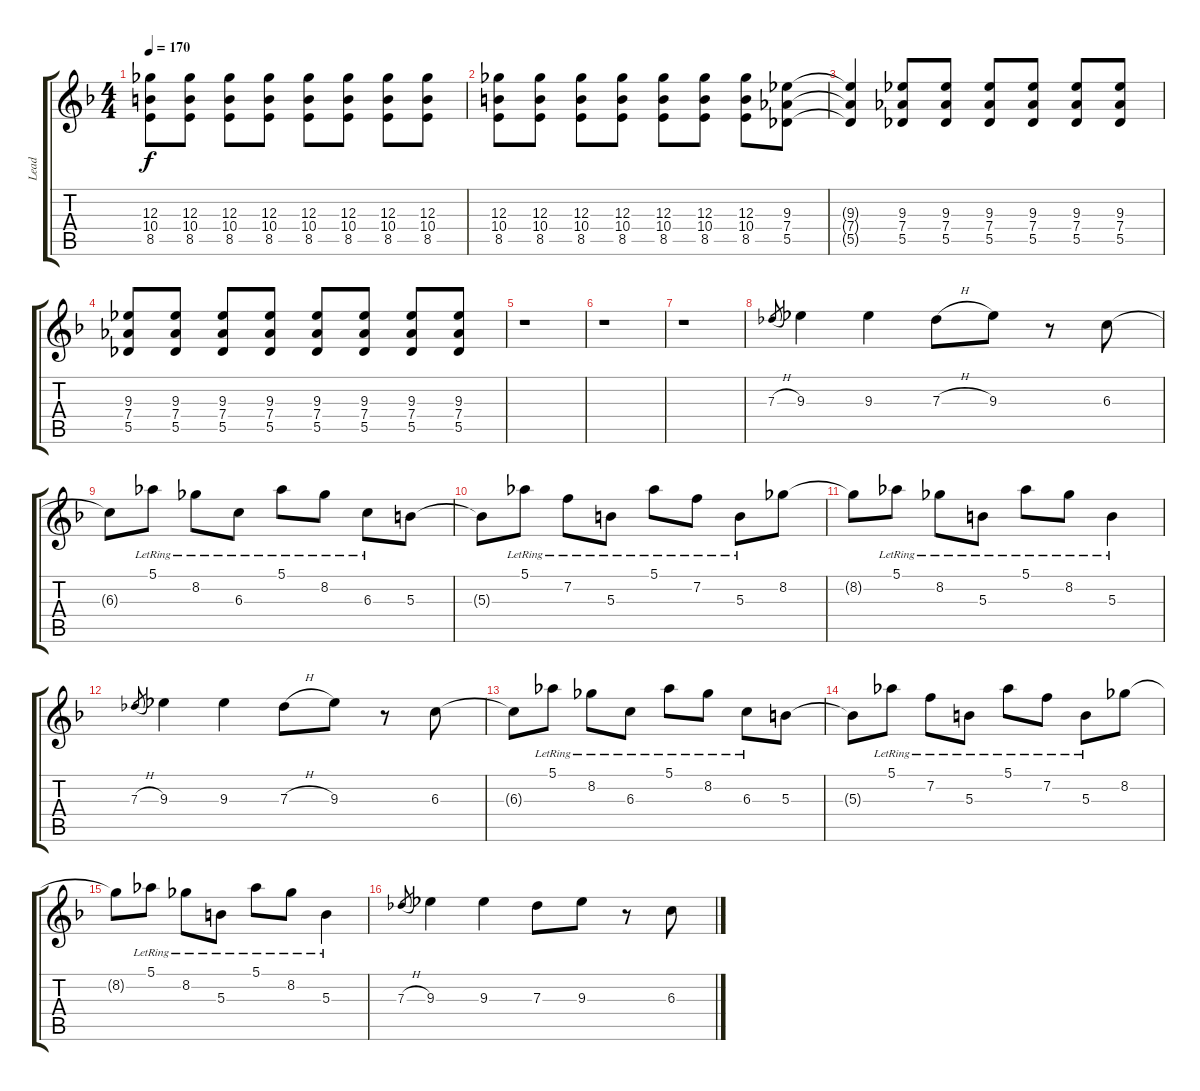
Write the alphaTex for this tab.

\track ("Lead" "Lead") {instrument overdrivenguitar}
\staff {score tabs}
\tuning (Eb4 Bb3 Gb3 Db3 Ab2 Db2) {hide}
\ts (4 4)
\tempo 170
\clef g2
\ks f
(12.3{t} 10.4{t} 8.5{t}).8{dy f} (12.3 10.4 8.5).8 (12.3 10.4 8.5).8 (12.3 10.4 8.5).8 (12.3 10.4 8.5).8 (12.3 10.4 8.5).8 (12.3 10.4 8.5).8 (12.3 10.4 8.5).8 |
(12.3 10.4 8.5).8 (12.3 10.4 8.5).8 (12.3 10.4 8.5).8 (12.3 10.4 8.5).8 (12.3 10.4 8.5).8 (12.3 10.4 8.5).8 (12.3 10.4 8.5).8 (9.3 7.4 5.5).8 |
(9.3{t} 7.4{t} 5.5{t}).4 (9.3 7.4 5.5).8 (9.3 7.4 5.5).8 (9.3 7.4 5.5).8 (9.3 7.4 5.5).8 (9.3 7.4 5.5).8 (9.3 7.4 5.5).8 |
(9.3 7.4 5.5).8 (9.3 7.4 5.5).8 (9.3 7.4 5.5).8 (9.3 7.4 5.5).8 (9.3 7.4 5.5).8 (9.3 7.4 5.5).8 (9.3 7.4 5.5).8 (9.3 7.4 5.5).8 |
r.1 |
r.1 |
r.1 |
7.3{h}.8{gr} 9.3.4 9.3.4 7.3{h}.8 9.3.8 r.8 6.3.8 |
6.3{t}.8 5.1{lr}.8 8.2{lr}.8 6.3{lr}.8 5.1{lr}.8 8.2{lr}.8 6.3{lr}.8 5.3.8 |
5.3{t}.8 5.1{lr}.8 7.2{lr}.8 5.3{lr}.8 5.1{lr}.8 7.2{lr}.8 5.3{lr}.8 8.2.8 |
8.2{t}.8 5.1{lr}.8 8.2{lr}.8 5.3{lr}.8 5.1{lr}.8 8.2{lr}.8 5.3{lr}.4 |
7.3{h}.8{gr} 9.3.4 9.3.4 7.3{h}.8 9.3.8 r.8 6.3.8 |
6.3{t}.8 5.1{lr}.8 8.2{lr}.8 6.3{lr}.8 5.1{lr}.8 8.2{lr}.8 6.3{lr}.8 5.3.8 |
5.3{t}.8 5.1{lr}.8 7.2{lr}.8 5.3{lr}.8 5.1{lr}.8 7.2{lr}.8 5.3{lr}.8 8.2.8 |
8.2{t}.8 5.1{lr}.8 8.2{lr}.8 5.3{lr}.8 5.1{lr}.8 8.2{lr}.8 5.3{lr}.4 |
7.3{h}.8{gr} 9.3.4 9.3.4 7.3.8 9.3.8 r.8 6.3.8
